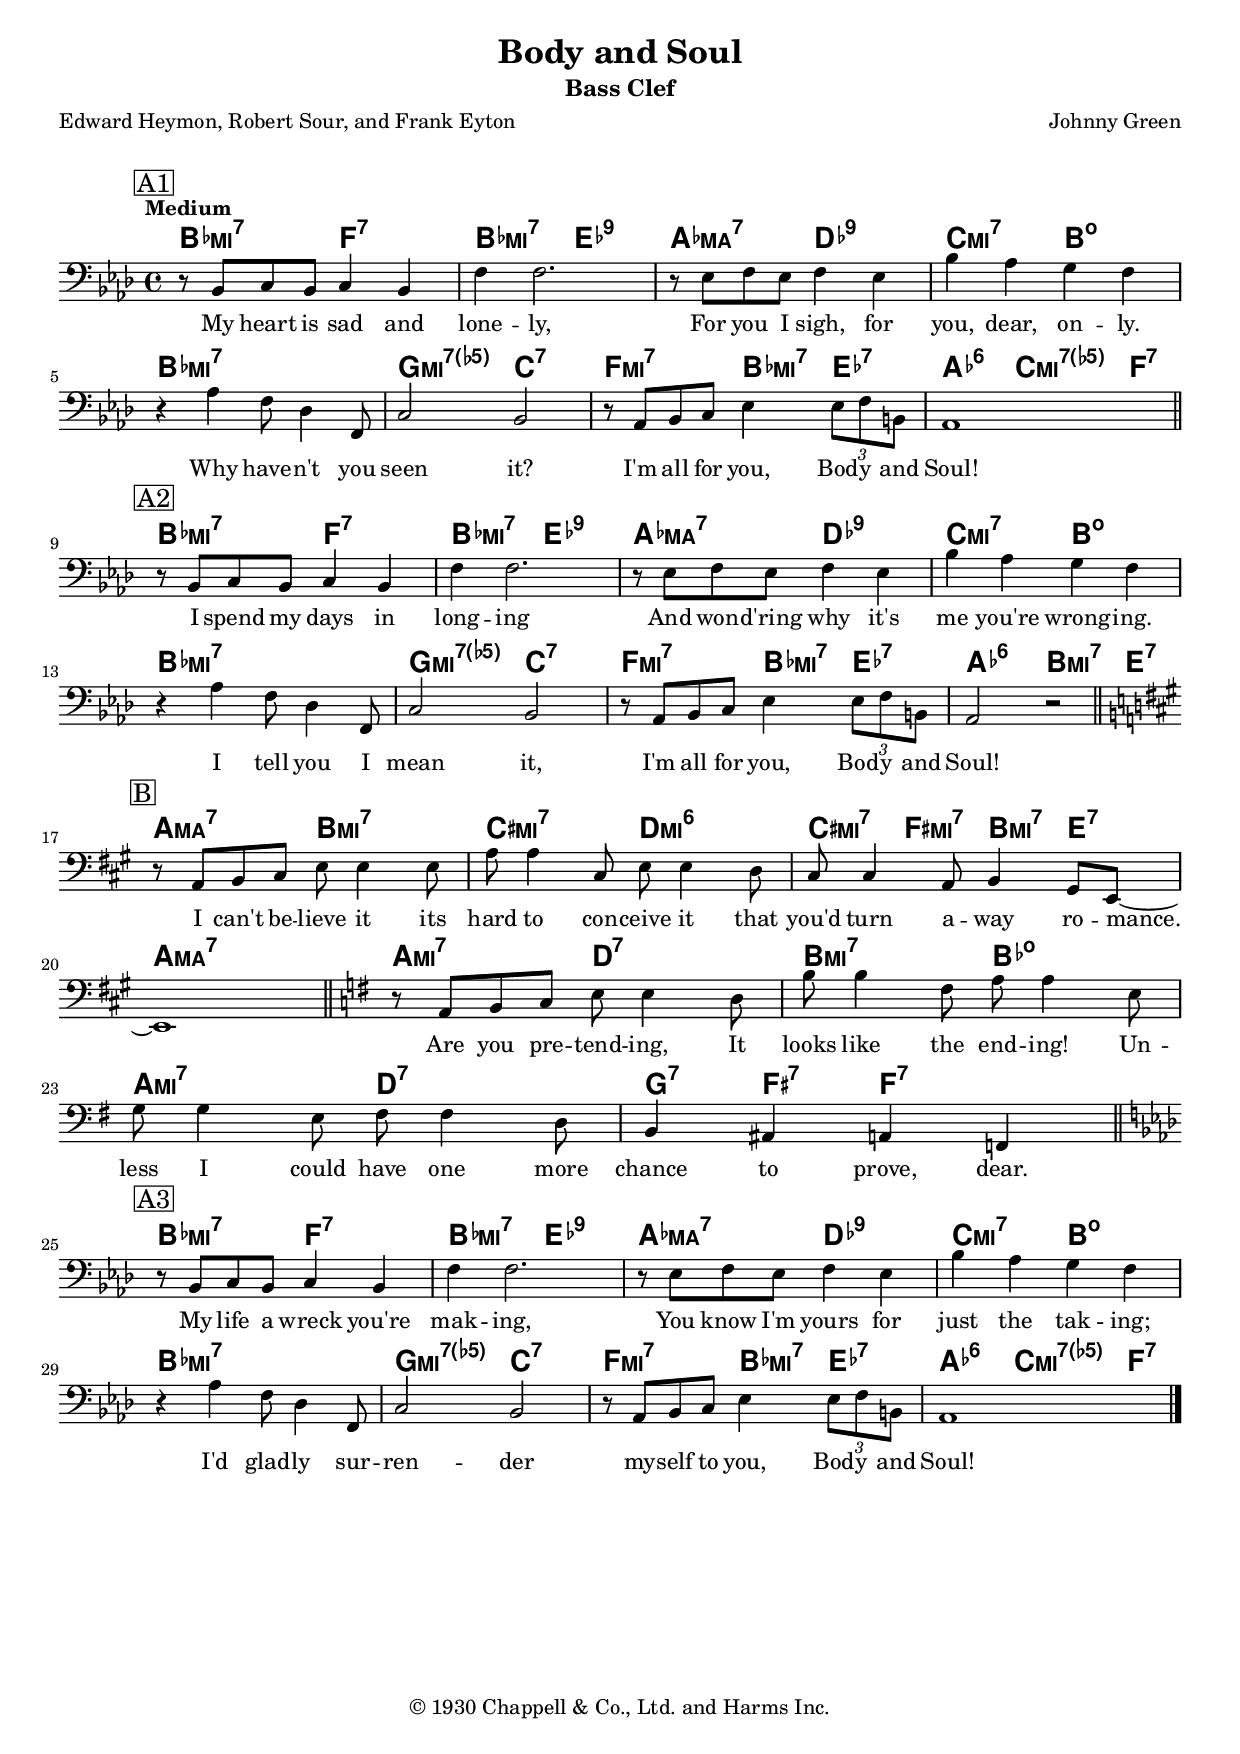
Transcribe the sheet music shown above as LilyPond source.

\version "2.24.0"

\include "english.ly"

instrument = "Bass Clef"
whatKey = af,,
whatClef = "bass"

%% -*- Mode: LilyPond -*-

#(set-global-staff-size 18)

\include "lead-sheets.ily"

\header {
  title = "Body and Soul"
  subtitle = \instrument
  poet = "Edward Heymon, Robert Sour, and Frank Eyton"
  composer = "Johnny Green"
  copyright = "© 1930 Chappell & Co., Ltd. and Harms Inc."
}

refrainLyrics = \lyricmode {
My heart is sad and lone -- ly,
For you I sigh, for you, dear, on -- ly.
Why have -- n't you seen it?
I'm all for you, Bod -- y and Soul!

I spend my days in long -- ing
And won -- d'ring why it's me you're wrong -- ing.
I tell you I mean it,
I'm all for you, Bod -- y and Soul!

I can't be -- lieve it
its hard to con -- ceive it
that you'd turn a -- way ro -- mance.
Are you pre -- tend -- ing,
It looks like the end -- ing!
Un -- less I could have
one more chance to prove, dear.
My life a wreck you're mak -- ing,
You know I'm yours for just the tak -- ing;
I'd glad -- ly sur -- ren -- der my -- self to you, Bod -- y and Soul!
}

refrainChords = \chordmode {
  ef2:m7 bf2:7 ef2:m7 af2:9 df2:maj7 gf2:9 f2:m7 e2:dim7
  ef1:m7 c2:m7.5- f2:7 bf2:m7 ef4:m7 af4:7 df2:6 f4:m7.5- bf4:7

  ef2:m7 bf2:7 ef2:m7 af2:9 df2:maj7 gf2:9 f2:m7 e2:dim7
  ef1:m7 c2:m7.5- f2:7 bf2:m7 ef4:m7 af4:7 df2:6 e4:m7 a4:7
  
  d2:maj7 e2:m7 fs2:m7 g2:m6 fs4:m7 b4:m7 e4:m7 a4:7 d1:maj7

  d2:m7 g2:7 e2:m7 ef2:dim7 d2:m7 g2:7 c4:7 b4:7 bf2:7

  ef2:m7 bf2:7 ef2:m7 af2:9 df2:maj7 gf2:9 f2:m7 e2:dim7
  ef1:m7 c2:m7.5- f2:7 bf2:m7 ef4:m7 af4:7 df2:6 f4:m7.5- bf4:7
}

refrainKey = df
bridgeKeyOne = d
bridgeKeyTwo = c

refrainMelody = \relative f' {
  \time 4/4
  \key \refrainKey \major
  \clef \whatClef
  \tempo "Medium"

  \mark \markup{ \box "A1" }
  
  r8 ef8 f8 ef8 f4 ef4 | bf'4 bf2. | r8 af8 bf8 af8 bf4 af4 | ef'4 df4 c4 bf4 |
  r4 df4 bf8 gf4 bf,8 | f'2 ef2 | r8 df8 ef8 f8 af4 \tuplet 3/2 { af8 bf8 e,8 } | df1 |

  \bar "||"
  \break

  \mark \markup{ \box "A2" }

  r8 ef8 f8 ef8 f4 ef4 | bf'4 bf2. | r8 af8 bf8 af8 bf4 af4 | ef'4 df4 c4 bf4 |
  r4 df4 bf8 gf4 bf,8 | f'2 ef2 | r8 df8 ef8 f8 af4 \tuplet 3/2 { af8 bf8 e,8 } | df2 r2 |
  
  \bar "||"
  \break

  \mark \markup{ \box "B" }
  \key \bridgeKeyOne \major
  
  r8 d8 e8 fs8 a8 a4 a8 | d8 d4 fs,8 a8 a4 g8 | fs8 fs4 d8 e4 cs8 a8~ | a1 |

  \bar "||"
  \key \bridgeKeyTwo \major
  
  r8 d8 e8 f8 a8 a4 g8 | e'8 e4 b8 d8 d4 a8 | c8 c4 a8 b8 b4 g8 | e4 ds4 d4 bf4 |
  
  \bar "||"
  \break

  \mark \markup{ \box "A3" }
  \key \refrainKey \major

  r8 ef8 f8 ef8 f4 ef4 | bf'4 bf2. | r8 af8 bf8 af8 bf4 af4 | ef'4 df4 c4 bf4 |
  r4 df4 bf8 gf4 bf,8 | f'2 ef2 | r8 df8 ef8 f8 af4 \tuplet 3/2 { af8 bf8 e,8 } | df1 |

  \bar "|."
}

\include "paper.ily"

\markup {
  % Leave a gap after the header
  \vspace #1
}

\include "refrain.ily"

